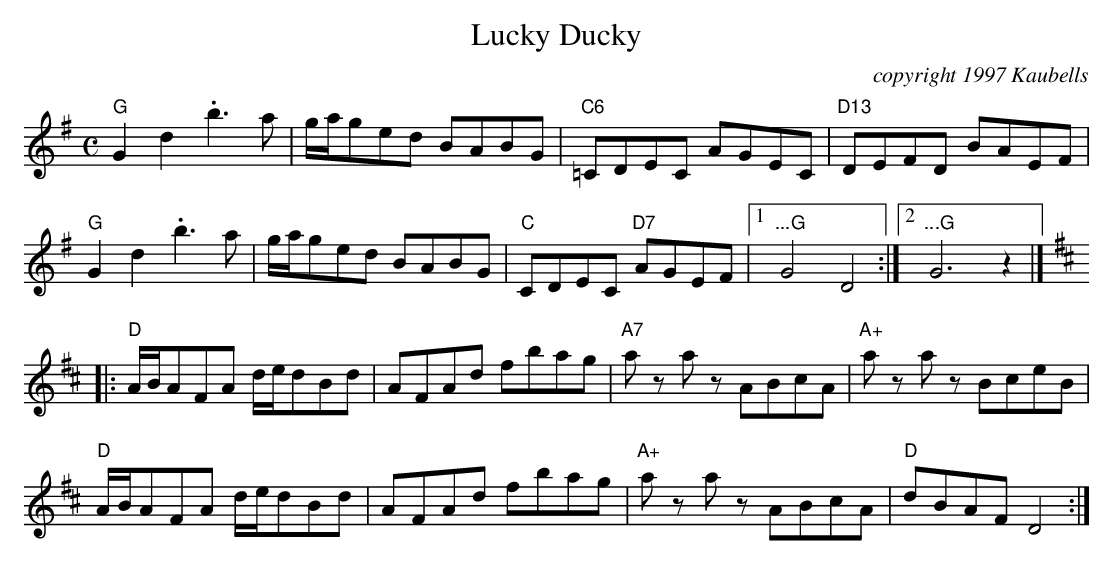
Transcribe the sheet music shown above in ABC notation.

X:1
T:Lucky Ducky
C:copyright 1997 Kaubells
E:12
M:C
K:G
\bigskip
"G"G2 d2 .b3a|g/a/ged BABG|"C6"=CDEC AGEC|"D13"DEFD BAEF|
"G"G2 d2 .b3a|g/a/ged BABG|"C"CDEC "D7"AGEF|1"...G"G4 D4:|2"...G"G6 z2|]
K:D
|:"D"A/B/AFA d/e/dBd|AFAd fbag|"A7"az az ABcA|"A+"az az BceB|
"D"A/B/AFA d/e/dBd|AFAd fbag|"A+"az az ABcA|"D"dBAF D4:|
